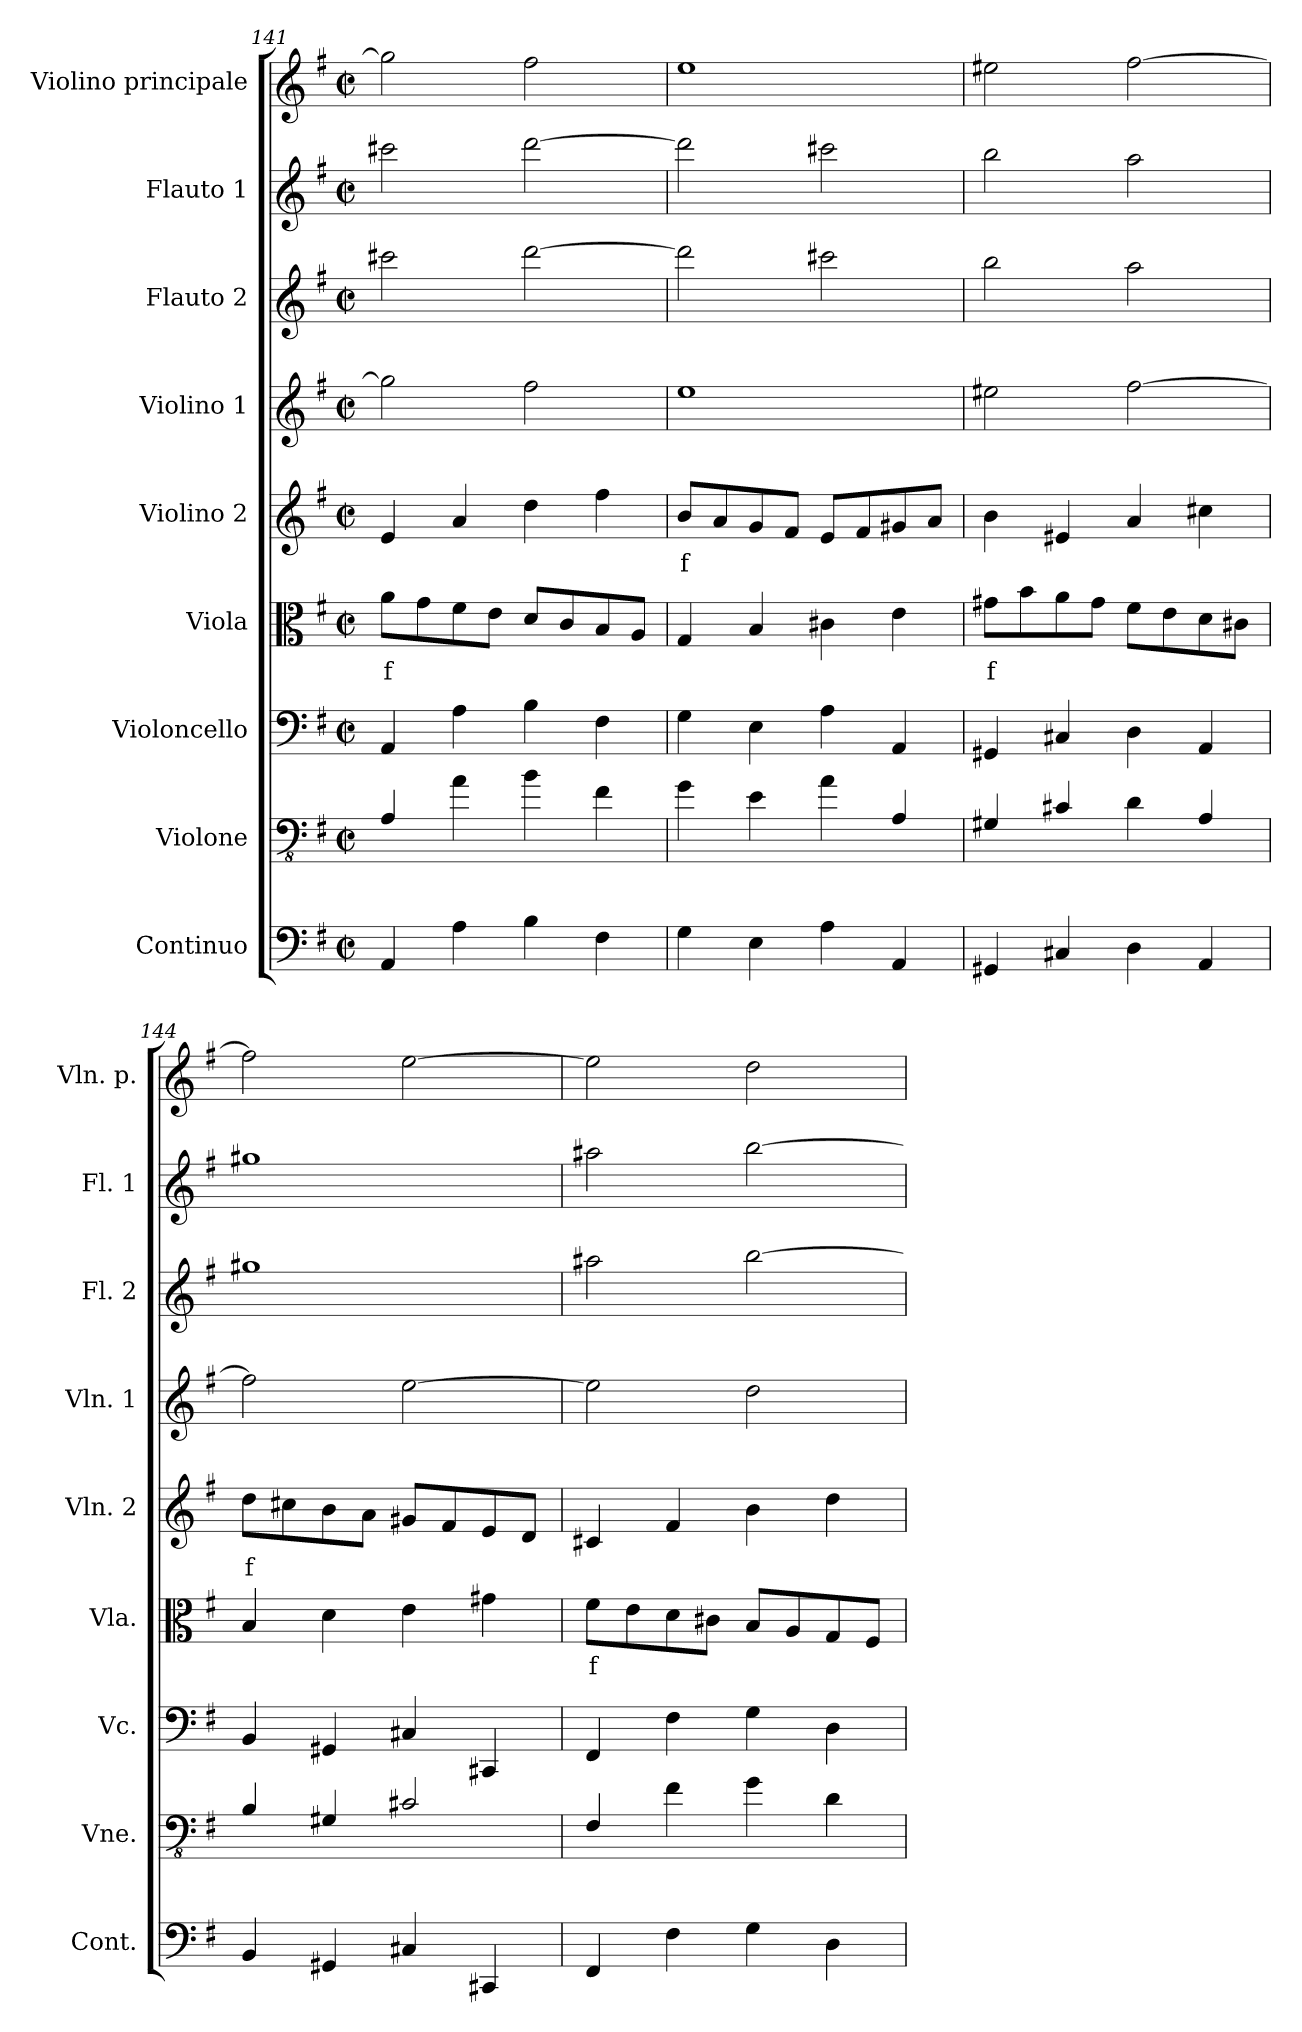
**kern	**kern	**kern	**kern	**text	**kern	**text	**kern	**kern	**kern	**kern
*part9	*part8	*part7	*part6	*part6	*part5	*part5	*part4	*part3	*part2	*part1
*staff9	*staff8	*staff7	*staff6	*staff6	*staff5	*staff5	*staff4	*staff3	*staff2	*staff1
*I"Continuo	*I"Violone	*I"Violoncello	*I"Viola	*	*I"Violino 2	*	*I"Violino 1	*I"Flauto 2	*I"Flauto 1	*I"Violino principale
*I'Cont.	*I'Vne.	*I'Vc.	*I'Vla.	*	*I'Vln. 2	*	*I'Vln. 1	*I'Fl. 2	*I'Fl. 1	*I'Vln. p.
*clefF4	*clefFv4	*clefF4	*clefC3	*	*clefG2	*	*clefG2	*clefG2	*clefG2	*clefG2
*	*ITrd7c12	*	*	*	*	*	*	*	*	*
*k[f#]	*k[f#]	*k[f#]	*k[f#]	*	*k[f#]	*	*k[f#]	*k[f#]	*k[f#]	*k[f#]
*M2/2	*M2/2	*M2/2	*M2/2	*	*M2/2	*	*M2/2	*M2/2	*M2/2	*M2/2
*met(c|)	*met(c|)	*met(c|)	*met(c|)	*	*met(c|)	*	*met(c|)	*met(c|)	*met(c|)	*met(c|)
=141	=141	=141	=141	=141	=141	=141	=141	=141	=141	=141
!	!	!	!	!LO:LY:color=#FF0000	!	!	!	!	!	!
4AA/	4AAA/	4AA/	8a\L	f	4e/	.	2gg\]	2ccc#X\	2ccc#X\	2gg\]
.	.	.	8g\	.	.	.	.	.	.	.
4A\	4AA\	4A\	8f#\	.	4a/	.	.	.	.	.
.	.	.	8e\J	.	.	.	.	.	.	.
4B\	4BB\	4B\	8d/L	.	4dd\	.	2ff#\	[2ddd\	[2ddd\	2ff#\
.	.	.	8c/	.	.	.	.	.	.	.
4F#\	4FF#\	4F#\	8B/	.	4ff#\	.	.	.	.	.
.	.	.	8A/J	.	.	.	.	.	.	.
=142	=142	=142	=142	=142	=142	=142	=142	=142	=142	=142
!	!	!	!	!	!	!LO:LY:color=#FF0000	!	!	!	!
4G\	4GG\	4G\	4G/	.	8b/L	f	1ee	2ddd\]	2ddd\]	1ee
.	.	.	.	.	8a/	.	.	.	.	.
4E\	4EE\	4E\	4B/	.	8g/	.	.	.	.	.
.	.	.	.	.	8f#/J	.	.	.	.	.
4A\	4AA\	4A\	4c#X\	.	8e/L	.	.	2ccc#X\	2ccc#X\	.
.	.	.	.	.	8f#/	.	.	.	.	.
4AA/	4AAA/	4AA/	4e\	.	8g#X/	.	.	.	.	.
.	.	.	.	.	8a/J	.	.	.	.	.
=143	=143	=143	=143	=143	=143	=143	=143	=143	=143	=143
!	!	!	!	!LO:LY:color=#FF0000	!	!	!	!	!	!
4GG#X/	4GGG#X/	4GG#X/	8g#X\L	f	4b\	.	2ee#X\	2bb\	2bb\	2ee#X\
.	.	.	8b\	.	.	.	.	.	.	.
4C#X/	4CC#X/	4C#X/	8a\	.	4e#X/	.	.	.	.	.
.	.	.	8g#\J	.	.	.	.	.	.	.
4D\	4DD\	4D\	8f#\L	.	4a/	.	[2ff#\	2aa\	2aa\	[2ff#\
.	.	.	8e\	.	.	.	.	.	.	.
4AA/	4AAA/	4AA/	8d\	.	4cc#X\	.	.	.	.	.
.	.	.	8c#X\J	.	.	.	.	.	.	.
=144	=144	=144	=144	=144	=144	=144	=144	=144	=144	=144
!	!	!	!	!	!	!LO:LY:color=#FF0000	!	!	!	!
4BB/	4BBB/	4BB/	4B/	.	8dd\L	f	2ff#\]	1gg#X	1gg#X	2ff#\]
.	.	.	.	.	8cc#X\	.	.	.	.	.
4GG#X/	4GGG#X/	4GG#X/	4d\	.	8b\	.	.	.	.	.
.	.	.	.	.	8a\J	.	.	.	.	.
4C#X/	2CC#X/	4C#X/	4e\	.	8g#X/L	.	[2ee\	.	.	[2ee\
.	.	.	.	.	8f#/	.	.	.	.	.
4CC#X/	.	4CC#X/	4g#X\	.	8e/	.	.	.	.	.
.	.	.	.	.	8d/J	.	.	.	.	.
=145	=145	=145	=145	=145	=145	=145	=145	=145	=145	=145
!	!	!	!	!LO:LY:color=#FF0000	!	!	!	!	!	!
4FF#/	4FFF#/	4FF#/	8f#\L	f	4c#X/	.	2ee\]	2aa#X\	2aa#X\	2ee\]
.	.	.	8e\	.	.	.	.	.	.	.
4F#\	4FF#\	4F#\	8d\	.	4f#/	.	.	.	.	.
.	.	.	8c#X\J	.	.	.	.	.	.	.
4G\	4GG\	4G\	8B/L	.	4b\	.	2dd\	[2bb\	[2bb\	2dd\
.	.	.	8A/	.	.	.	.	.	.	.
4D\	4DD\	4D\	8G/	.	4dd\	.	.	.	.	.
.	.	.	8F#/J	.	.	.	.	.	.	.
=	=	=	=	=	=	=	=	=	=	=
*-	*-	*-	*-	*-	*-	*-	*-	*-	*-	*-
